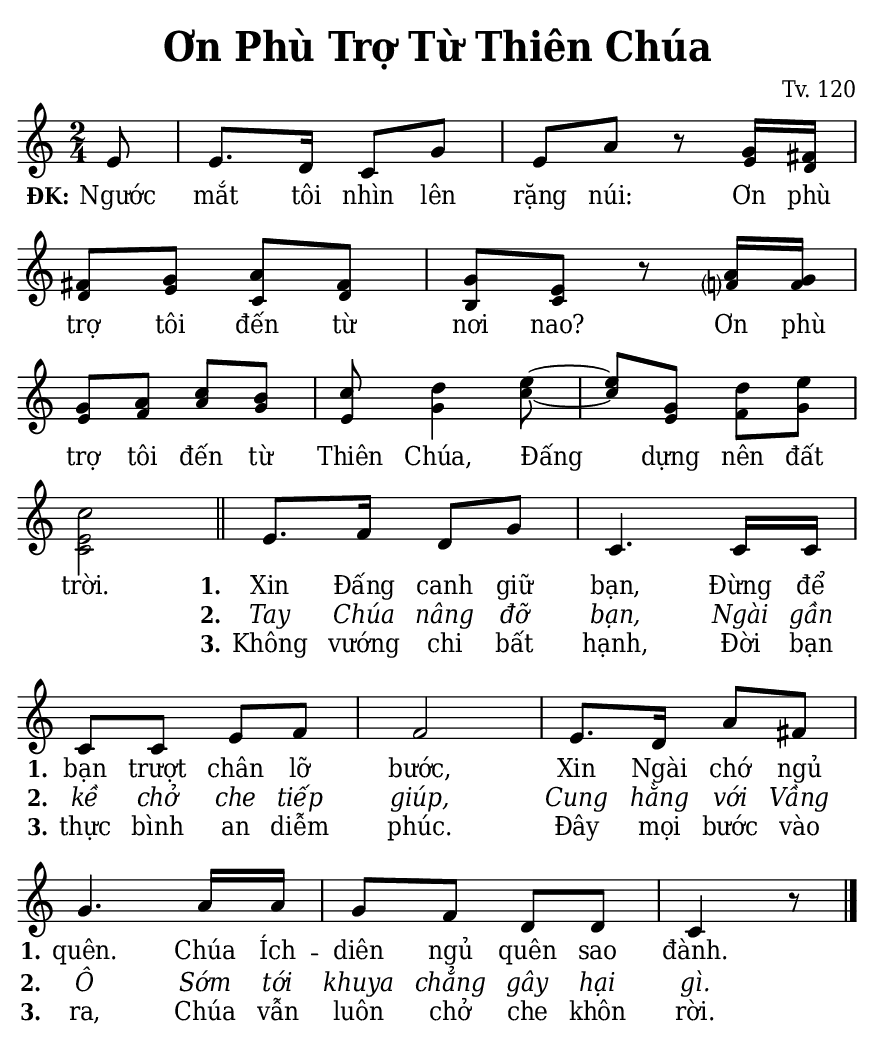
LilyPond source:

% Cài đặt chung\
\version "2.22.1"
\include "english.ly"

\header {
  title = \markup { \fontsize #1 "Ơn Phù Trợ Từ Thiên Chúa" }
  composer = "Tv. 120"
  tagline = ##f
}

% mã nguồn cho những chức năng chưa hỗ trợ trong phiên bản lilypond hiện tại
% cung cấp bởi cộng đồng lilypond khi gửi email đến lilypond-user@gnu.org
% Đổi kích thước nốt cho bè phụ
notBePhu =
#(define-music-function (font-size music) (number? ly:music?)
   (for-some-music
     (lambda (m)
       (if (music-is-of-type? m 'rhythmic-event)
           (begin
             (set! (ly:music-property m 'tweaks)
                   (cons `(font-size . ,font-size)
                         (ly:music-property m 'tweaks)))
             #t)
           #f))
     music)
   music)

% in số phiên khúc trên mỗi dòng
#(define (add-grob-definition grob-name grob-entry)
     (set! all-grob-descriptions
           (cons ((@@ (lily) completize-grob-entry)
                  (cons grob-name grob-entry))
                 all-grob-descriptions)))

#(add-grob-definition
    'StanzaNumberSpanner
    `((direction . ,LEFT)
      (font-series . bold)
      (padding . 1.0)
      (side-axis . ,X)
      (stencil . ,ly:text-interface::print)
      (X-offset . ,ly:side-position-interface::x-aligned-side)
      (Y-extent . ,grob::always-Y-extent-from-stencil)
      (meta . ((class . Spanner)
               (interfaces . (font-interface
                              side-position-interface
                              stanza-number-interface
                              text-interface))))))

\layout {
    \context {
      \Global
      \grobdescriptions #all-grob-descriptions
    }
    \context {
      \Score
      \remove Stanza_number_align_engraver
      \consists
        #(lambda (context)
           (let ((texts '())
                 (syllables '()))
             (make-engraver
              (acknowledgers
               ((stanza-number-interface engraver grob source-engraver)
                  (set! texts (cons grob texts)))
               ((lyric-syllable-interface engraver grob source-engraver)
                  (set! syllables (cons grob syllables))))
              ((stop-translation-timestep engraver)
                 (for-each
                  (lambda (text)
                    (for-each
                     (lambda (syllable)
                       (ly:pointer-group-interface::add-grob
                        text
                        'side-support-elements
                        syllable))
                     syllables))
                  texts)
                 (set! syllables '())))))
    }
    \context {
      \Lyrics
      \remove Stanza_number_engraver
      \consists
        #(lambda (context)
           (let ((text #f)
                 (last-stanza #f))
             (make-engraver
              ((process-music engraver)
                 (let ((stanza (ly:context-property context 'stanza #f)))
                   (if (and stanza (not (equal? stanza last-stanza)))
                       (let ((column (ly:context-property context
'currentCommandColumn)))
                         (set! last-stanza stanza)
                         (if text
                             (ly:spanner-set-bound! text RIGHT column))
                         (set! text (ly:engraver-make-grob engraver
'StanzaNumberSpanner '()))
                         (ly:grob-set-property! text 'text stanza)
                         (ly:spanner-set-bound! text LEFT column)))))
              ((finalize engraver)
                 (if text
                     (let ((column (ly:context-property context
'currentCommandColumn)))
                       (ly:spanner-set-bound! text RIGHT column)))))))
      \override StanzaNumberSpanner.horizon-padding = 10000
    }
}

stanzaReminderOff =
  \temporary \override StanzaNumberSpanner.after-line-breaking =
     #(lambda (grob)
        ;; Can be replaced with (not (first-broken-spanner? grob)) in 2.23.
        (if (let ((siblings (ly:spanner-broken-into (ly:grob-original grob))))
              (and (pair? siblings)
                   (not (eq? grob (car siblings)))))
            (ly:grob-suicide! grob)))

stanzaReminderOn = \undo \stanzaReminderOff
% kết thúc mã nguồn

% Nhạc phiên khúc
nhacPhienKhucSop = \relative c' {
  \partial 8 e8 |
  e8. d16 c8 g' |
  e a r g16 fs |
  fs8 g a fs |
  g e r a16 g |
  g8 a c b |
  c d4 e8 ~ |
  e g, d' e |
  \once \stemDown c2 \bar "||"
  
  e,8. f16 d8 g |
  c,4. c16 c |
  c8 c e f |
  f2 |
  e8. d16 a'8 fs |
  g4. a16 a |
  g8 f d d |
  c4 r8 \bar "|."
}

nhacPhienKhucAlto = \relative c' {
  e8 |
  e8. d16 c8 g' |
  e a r e16 d |
  d8 e c d |
  b c r f!?16 f |
  e8 f a g |
  e g4 c8 ~ |
  c e, f g |
  <e c>2
}

% Lời phiên khúc
loiPhienKhucSop = \lyrics {
  \stanzaReminderOff
  \set stanza = "ĐK:"
  Ngước mắt tôi nhìn lên rặng núi:
  Ơn phù trợ tôi đến từ nơi nao?
  Ơn phù trợ tôi đến từ Thiên Chúa,
  Đấng dựng nên đất trời.
  \stanzaReminderOn
  <<
    {
      \set stanza = "1."
      Xin Đấng canh giữ bạn,
      Đừng để bạn trượt chân lỡ bước,
      Xin Ngài chớ ngủ quên.
      Chúa Ích -- diên ngủ quên sao đành.
    }
    \new Lyrics {
	    \set associatedVoice = "beSop"
	    \set stanza = "2."
      \override Lyrics.LyricText.font-shape = #'italic
	    Tay Chúa nâng đỡ bạn,
	    Ngài gần kề chở che tiếp giúp,
	    Cung hằng với Vầng Ô
	    Sớm tới khuya chẳng gây hại gì.
    }
    \new Lyrics {
	    \set associatedVoice = "beSop"
	    \set stanza = "3."
	    Không vướng chi bất hạnh,
	    Đời bạn thực bình an diễm phúc.
	    Đây mọi bước vào ra,
	    Chúa vẫn luôn chở che khôn rời.
    }
  >>
}

% Dàn trang
\paper {
  #(set-paper-size "a5")
  top-margin = 3\mm
  bottom-margin = 3\mm
  left-margin = 3\mm
  right-margin = 3\mm
  indent = #0
  #(define fonts
	 (make-pango-font-tree "Deja Vu Serif Condensed"
	 		       "Deja Vu Serif Condensed"
			       "Deja Vu Serif Condensed"
			       (/ 20 20)))
  print-page-number = ##f
  system-system-spacing = #'((basic-distance . 0.1) (padding . 2.5))
}

TongNhip = {
  \key c \major \time 2/4
  \set Timing.beamExceptions = #'()
  \set Timing.baseMoment = #(ly:make-moment 1/4)
}

\score {
  \new ChoirStaff <<
    \new Staff \with {
        \consists "Merge_rests_engraver"
        printPartCombineTexts = ##f
      }
      <<
      \new Voice \TongNhip \partCombine 
        \nhacPhienKhucSop
        \notBePhu -1 { \nhacPhienKhucAlto }
      \new NullVoice = beSop \nhacPhienKhucSop
      \new Lyrics \lyricsto beSop \loiPhienKhucSop
      >>
  >>
  \layout {
    \override Lyrics.LyricSpace.minimum-distance = #2
    \override Score.BarNumber.break-visibility = ##(#f #f #f)
    \override Score.SpacingSpanner.uniform-stretching = ##t
  } 
}
